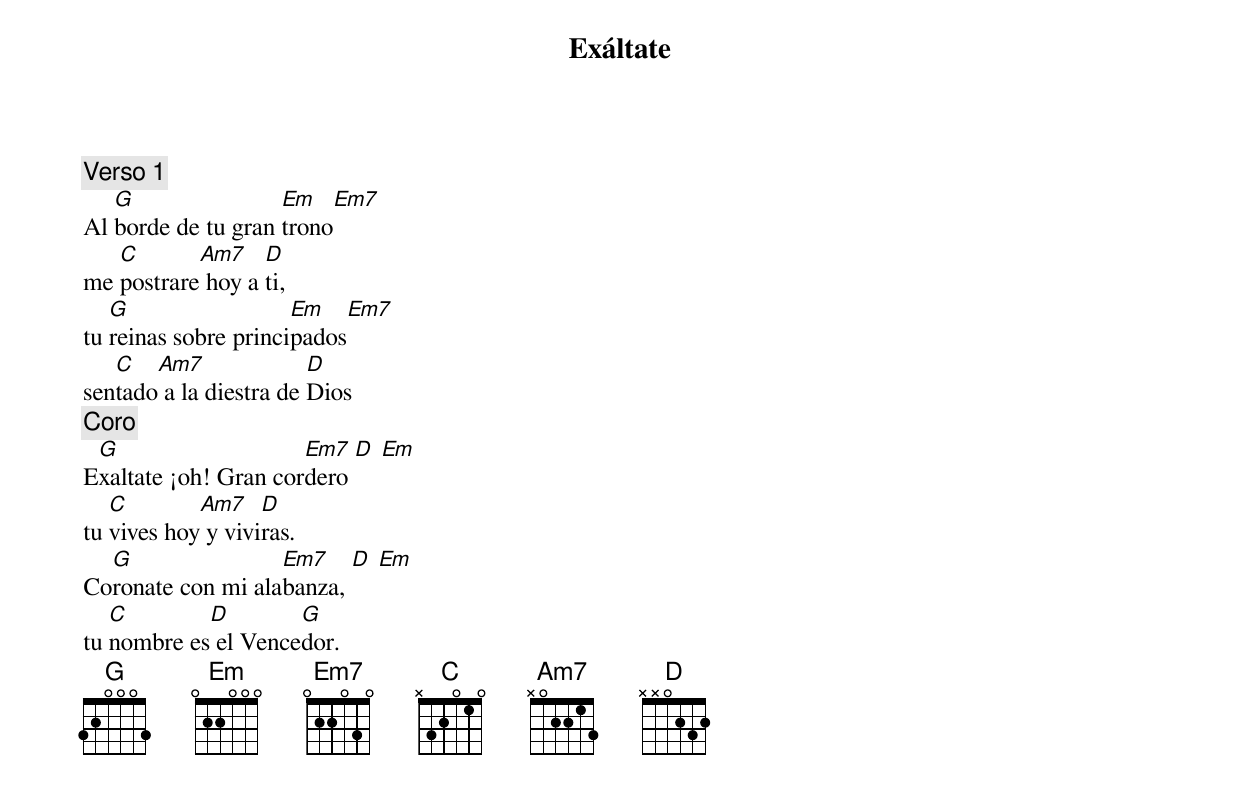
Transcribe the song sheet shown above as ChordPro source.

{title: Exáltate}
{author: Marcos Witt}
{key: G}
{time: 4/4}
{comment: Verso 1}
Al [G]borde de tu gran [Em]trono[Em7]
me [C]postrare[Am7] hoy a [D]ti,
tu [G]reinas sobre princi[Em]pados[Em7]
sen[C]tado[Am7] a la diestra de [D]Dios
{comment: Coro}
E[G]xaltate ¡oh! Gran cor[Em7]dero [D] [Em]
tu [C]vives hoy[Am7] y vivi[D]ras.
Co[G]ronate con mi ala[Em7]banza, [D] [Em]
tu [C]nombre es[D] el Vence[G]dor.
